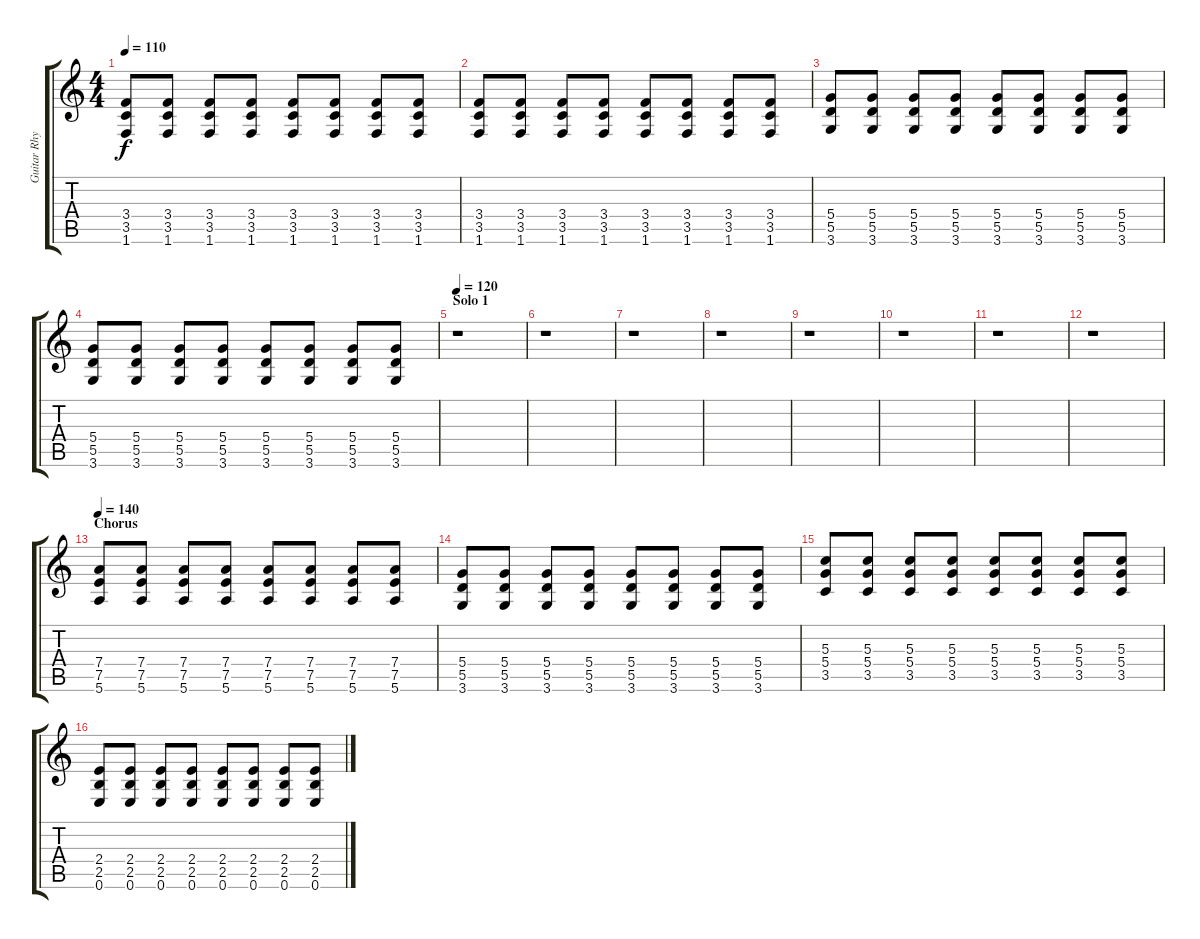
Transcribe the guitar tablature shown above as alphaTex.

\track ("Guitar Rhythm" "Guitar Rhy") {instrument distortionguitar}
\staff {score tabs}
\tuning (E4 B3 G3 D3 A2 E2) {hide}
\ts (4 4)
\tempo 110
\clef g2
\ks c
(3.4 3.5 1.6).8{dy f} (3.4 3.5 1.6).8 (3.4 3.5 1.6).8 (3.4 3.5 1.6).8 (3.4 3.5 1.6).8 (3.4 3.5 1.6).8 (3.4 3.5 1.6).8 (3.4 3.5 1.6).8 |
(3.4 3.5 1.6).8 (3.4 3.5 1.6).8 (3.4 3.5 1.6).8 (3.4 3.5 1.6).8 (3.4 3.5 1.6).8 (3.4 3.5 1.6).8 (3.4 3.5 1.6).8 (3.4 3.5 1.6).8 |
(5.4 5.5 3.6).8 (5.4 5.5 3.6).8 (5.4 5.5 3.6).8 (5.4 5.5 3.6).8 (5.4 5.5 3.6).8 (5.4 5.5 3.6).8 (5.4 5.5 3.6).8 (5.4 5.5 3.6).8 |
(5.4 5.5 3.6).8 (5.4 5.5 3.6).8 (5.4 5.5 3.6).8 (5.4 5.5 3.6).8 (5.4 5.5 3.6).8 (5.4 5.5 3.6).8 (5.4 5.5 3.6).8 (5.4 5.5 3.6).8 |
\section ("" "Solo 1")
\tempo 120
r.1 |
r.1 |
r.1 |
r.1 |
r.1 |
r.1 |
r.1 |
r.1 |
\section ("" "Chorus")
\tempo 140
(7.4 7.5 5.6).8 (7.4 7.5 5.6).8 (7.4 7.5 5.6).8 (7.4 7.5 5.6).8 (7.4 7.5 5.6).8 (7.4 7.5 5.6).8 (7.4 7.5 5.6).8 (7.4 7.5 5.6).8 |
(5.4 5.5 3.6).8 (5.4 5.5 3.6).8 (5.4 5.5 3.6).8 (5.4 5.5 3.6).8 (5.4 5.5 3.6).8 (5.4 5.5 3.6).8 (5.4 5.5 3.6).8 (5.4 5.5 3.6).8 |
(5.3 5.4 3.5).8 (5.3 5.4 3.5).8 (5.3 5.4 3.5).8 (5.3 5.4 3.5).8 (5.3 5.4 3.5).8 (5.3 5.4 3.5).8 (5.3 5.4 3.5).8 (5.3 5.4 3.5).8 |
(2.4 2.5 0.6).8 (2.4 2.5 0.6).8 (2.4 2.5 0.6).8 (2.4 2.5 0.6).8 (2.4 2.5 0.6).8 (2.4 2.5 0.6).8 (2.4 2.5 0.6).8 (2.4 2.5 0.6).8
